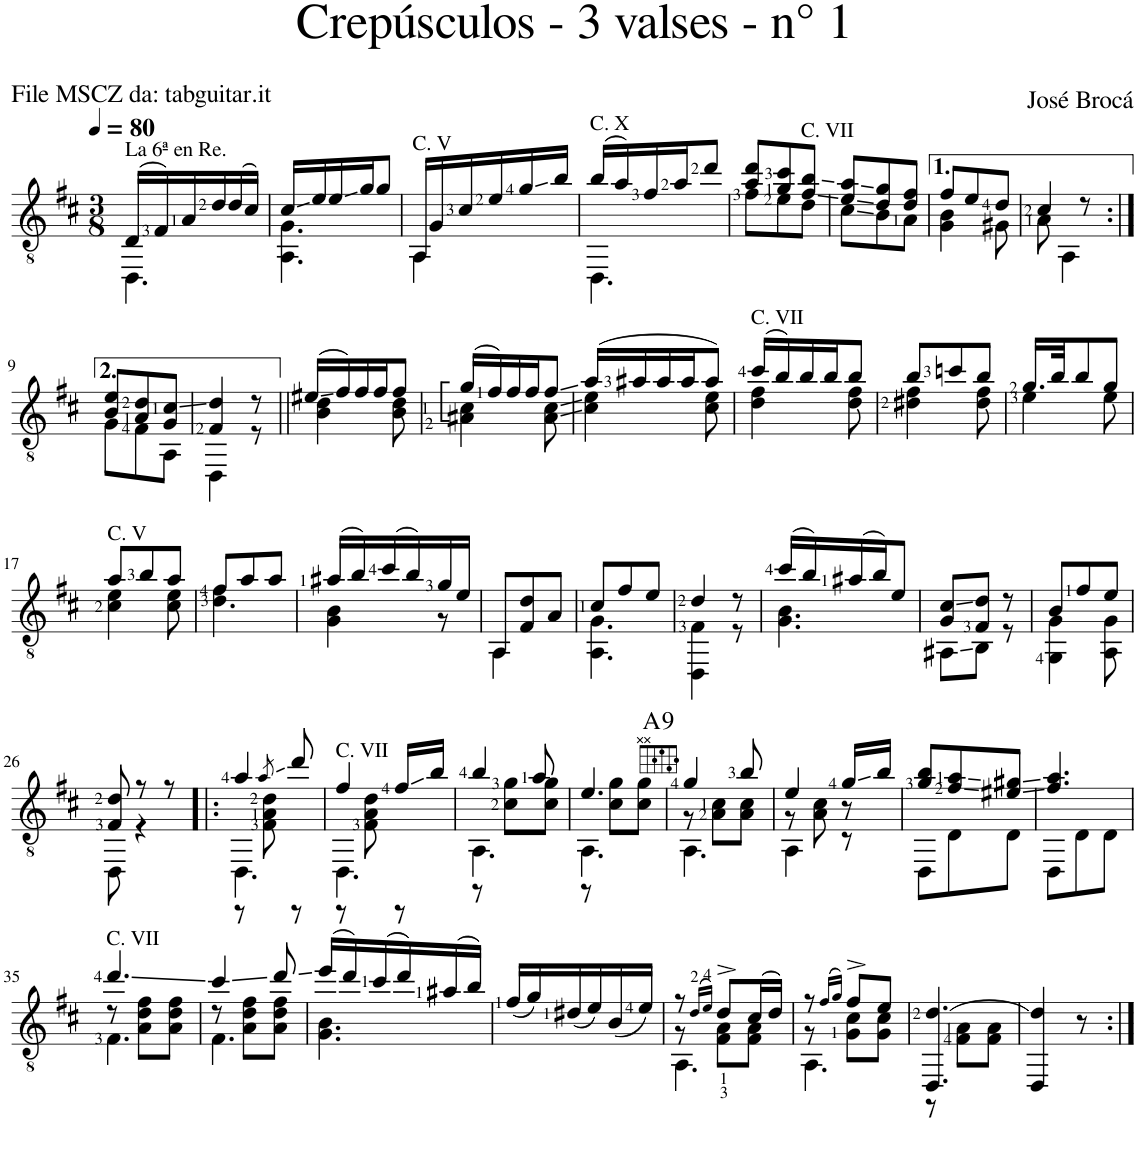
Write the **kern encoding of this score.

**kern	**harte
*part1	*part1
*staff1	*
*I"Guitar	*
*I'Guit.	*
*clefGv2	*
*k[f#c#]	*
*M3/8	*
*MM80	*
=1	=1
*^	*
!LO:TX:a:t=La 6ª en Re.	!	!
(16D/LL	4.DD\	.
16F#/)	.	.
16A/	.	.
16d/	.	.
(16d/	.	.
16c#/JJ)	.	.
=2	=2	=2
16c#/LL	4.AA\ 4.G\	.
16e/	.	.
16e/	.	.
16g/J	.	.
8g/J	.	.
=3	=3	=3
!LO:TX:a:t=C. V	!	!
16AA/LL	4.AA\	.
16G/	.	.
16c#/	.	.
16e/	.	.
16g/	.	.
16b/JJ	.	.
=4	=4	=4
!LO:TX:a:t=C. X	!	!
(16b/LL	4.DD\	.
16a/)	.	.
16f#/	.	.
16a/J	.	.
8dd/J	.	.
=5	=5	=5
8a/ 8dd/L	8f#\L	.
8g/ 8cc#/	8e\	.
!LO:TX:a:t=C. VII	!	!
8f#/ 8b/J	8d\J	.
=6	=6	=6
8e/ 8a/L	8c#\L	.
8d/ 8g/	8B\	.
8d/ 8f#/J	8A\J	.
=7	=7	=7
8f#/L	4G\ 4B\	.
8e/	.	.
8d/J	8G#X\	.
=8	=8	=8
4c#/	8A\	.
.	4AA\	.
8r	.	.
!!LO:LB:g=z	!!
=9:|!	=9:|!	=9:|!
8B/ 8e/L	8G\L	.
8A/ 8d/	8F#\	.
8G/ 8c#/J	8AA\J	.
=10	=10	=10
4F#/ 4d/	4DD\	.
8r	8r	.
=11||	=11||	=11||
(16e#X/LL	4B\ 4d\	.
16f#/)	.	.
16f#/	.	.
16f#/J	.	.
8f#/J	8B\ 8d\	.
=12	=12	=12
(16g/LL	4A#X\: 4c#\:	.
16f#/)	.	.
16f#/	.	.
16f#/J	.	.
8f#/J	8A#\ 8c#\	.
=13	=13	=13
(16a/LL	4c#\ 4e\	.
16a#X/	.	.
16a#/	.	.
16a#/J	.	.
8a#/J)	8c#\ 8e\	.
=14	=14	=14
!LO:TX:a:t=C. VII	!	!
(16cc#/LL	4d\ 4f#\	.
16b/)	.	.
16b/	.	.
16b/J	.	.
8b/J	8d\ 8f#\	.
=15	=15	=15
8b/L	4d#X\ 4f#\	.
8ccn/	.	.
8b/J	8d#\ 8f#\	.
=16	=16	=16
16.g/LL	4e\	.
32b/JK	.	.
8b/	.	.
8g/J	8e\	.
!!LO:LB:g=z	!!
=17	=17	=17
!LO:TX:a:t=C. V	!	!
8a/L	4c#\ 4e\	.
8b/	.	.
8a/J	8c#\ 8e\	.
=18	=18	=18
8f#/L	4.d\ 4.f#\	.
8a/	.	.
8a/J	.	.
=19	=19	=19
(16a#X/LL	4G\ 4B\	.
16b/)	.	.
(16cc#/	.	.
16b/)	.	.
16g/	8r	.
16e/JJ	.	.
=20	=20	=20
8AA/L	4.AA\	.
8F#/ 8d/	.	.
8A/J	.	.
=21	=21	=21
8c#/L	4.AA\ 4.G\	.
8f#/	.	.
8e/J	.	.
=22	=22	=22
4d/	4DD\ 4F#\	.
8r	8r	.
=23	=23	=23
(16cc#/LL	4.G\ 4.B\	.
16b/)	.	.
(16a#X/	.	.
16b/J)	.	.
8e/J	.	.
=24	=24	=24
8G/ 8c#/L	8AA#X\L	.
8F#/ 8d/J	8BB\J	.
8r	8r	.
=25	=25	=25
8B/L	4GG\ 4G\	.
8f#/	.	.
8e/J	8AA\ 8G\	.
!!LO:LB:g=z	!!
=26	=26	=26
8F#/ 8d/	8DD\	.
8r	4r	.
8r	.	.
=27!|:	=27!|:	=27!|:
*	*^	*
4a/	4.DD\	8r	.
.	.	8F#\ 8A\ 8d\	.
8qa/	.	.	.
8dd/	.	8r	.
=28	=28	=28	=28
!LO:TX:a:t=C. VII	!	!	!
4f#/	4.DD\	8r	.
.	.	8F#\ 8A\ 8d\	.
16f#/LL	.	8r	.
16b/JJ	.	.	.
=29	=29	=29	=29
4b/	4.AA\	8r	.
.	.	8c#\ 8g\L	.
8a/	.	8c#\ 8g\J	.
=30	=30	=30	=30
4.e/	4.AA\	8r	.
.	.	8c#\ 8g\L	.
.	.	8c#\ 8g\J	.
=31	=31	=31	=31
!	!	!	!LO:H:kt=9
4g/	8r	4.AA\	A:9
.	8A\ 8c#\L	.	.
8b/	8A\ 8c#\J	.	.
=32	=32	=32	=32
4e/	8r	4AA\	.
.	8A\ 8c#\	.	.
16g/LL	8r	8r	.
16b/JJ	.	.	.
*	*v	*v	*
=33	=33	=33
8g/ 8b/L	8DD\L	.
8f#/ 8a/	8D\	.
8e#X/ 8g#X/J	8D\J	.
=34	=34	=34
4.f#/ 4.a/	8DD\L	.
.	8D\	.
.	8D\J	.
!!LO:LB:g=z	!!
=35	=35	=35
*	*^	*
!LO:TX:a:t=C. VII	!	!	!
4.dd/	8r	4.F#\	.
.	8A\ 8d\ 8f#\L	.	.
.	8A\ 8d\ 8f#\J	.	.
=36	=36	=36	=36
4cc#/	8r	4.F#\	.
.	8A\ 8d\ 8f#\L	.	.
8dd/	8A\ 8d\ 8f#\J	.	.
*	*v	*v	*
=37	=37	=37
(16ee/LL	4.G\ 4.B\	.
16dd/)	.	.
(16cc#/	.	.
16dd/)	.	.
(16a#X/	.	.
16b/JJ)	.	.
*v	*v	*
=38	=38
(16f#/LL	.
16g/)	.
(16d#X/	.
16e/)	.
(16B/	.
16e/JJ)	.
=39	=39
*^	*
*	*^	*
8r	8r	4.AA\	.
(16qd/LL	.	.	.
16qe/JJ)	.	.	.
8d^/L	8F#\ 8A\L	.	.
(16c#/L	8F#\ 8A\J	.	.
16d/JJ)	.	.	.
=40	=40	=40	=40
8r	8r	4.AA\	.
(16qf#/LL	.	.	.
16qg/JJ)	.	.	.
8f#^/L	8G\ 8c#\L	.	.
8e/J	8G\ 8c#\J	.	.
*	*v	*v	*
=41	=41	=41
4.DD/ [4.d/	8r	.
.	8F#\ 8A\L	.
.	8F#\ 8A\J	.
*v	*v	*
=42	=42
4DD/ 4d/]	.
8r	.
=:|!	=:|!
*-	*-
